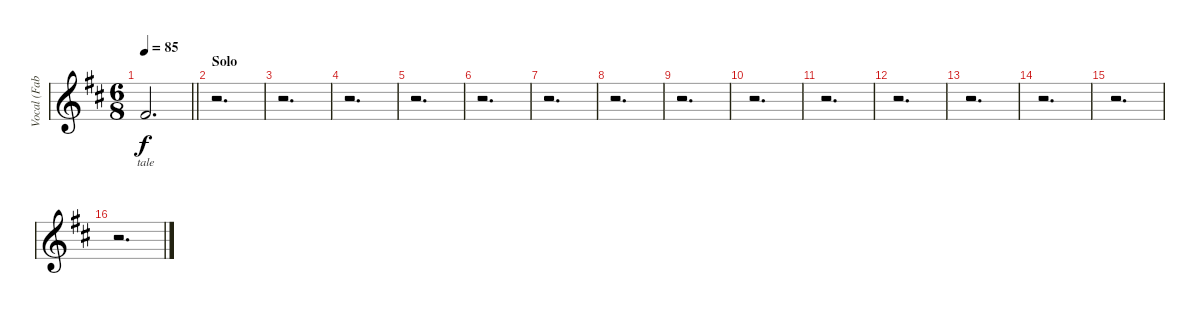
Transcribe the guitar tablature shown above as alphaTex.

\track ("Vocal (Fabio Lione)" "Vocal (Fab") {instrument flute}
\staff {score}
\tuning (E4 B3 G3 D3 A2 E2) {hide}
\ts (6 8)
\tempo 85
\clef g2
\barLineRight lightlight
\ks d
2.1.2{d lyrics (0 "tale") lyrics (1 "") lyrics (2 "") lyrics (3 "") lyrics (4 "") dy f} |
\section ("" "Solo")
r.2{d} |
r.2{d} |
r.2{d} |
r.2{d} |
r.2{d} |
r.2{d} |
r.2{d} |
r.2{d} |
r.2{d} |
r.2{d} |
r.2{d} |
r.2{d} |
r.2{d} |
r.2{d} |
r.2{d}
